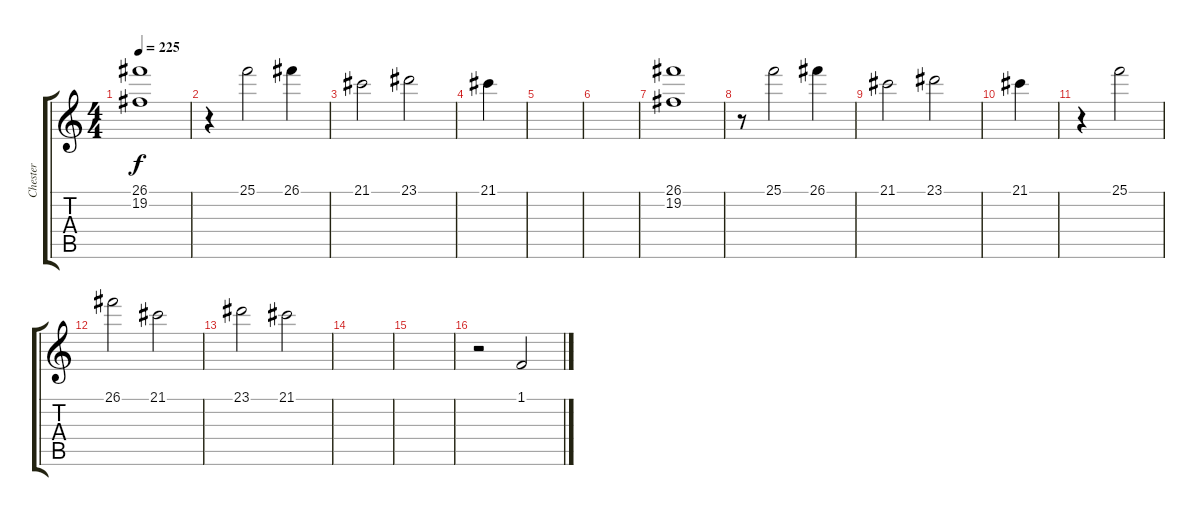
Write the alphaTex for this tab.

\track ("Chester" "Chester") {instrument violin}
\staff {score tabs}
\tuning (E4 B3 G3 D3 A2 E2) {hide}
\ts (4 4)
\tempo 225
\clef g2
\ks c
(26.1 19.2).1{dy f} |
r.4 25.1.2 26.1.4 |
21.1.2 23.1.2 |
21.1.4 |
|
|
(26.1 19.2).1 |
r.8 25.1.2 26.1.4 |
21.1.2 23.1.2 |
21.1.4 |
r.4 25.1.2 |
26.1.2 21.1.2 |
23.1.2 21.1.2 |
|
|
r.2 1.1.2
